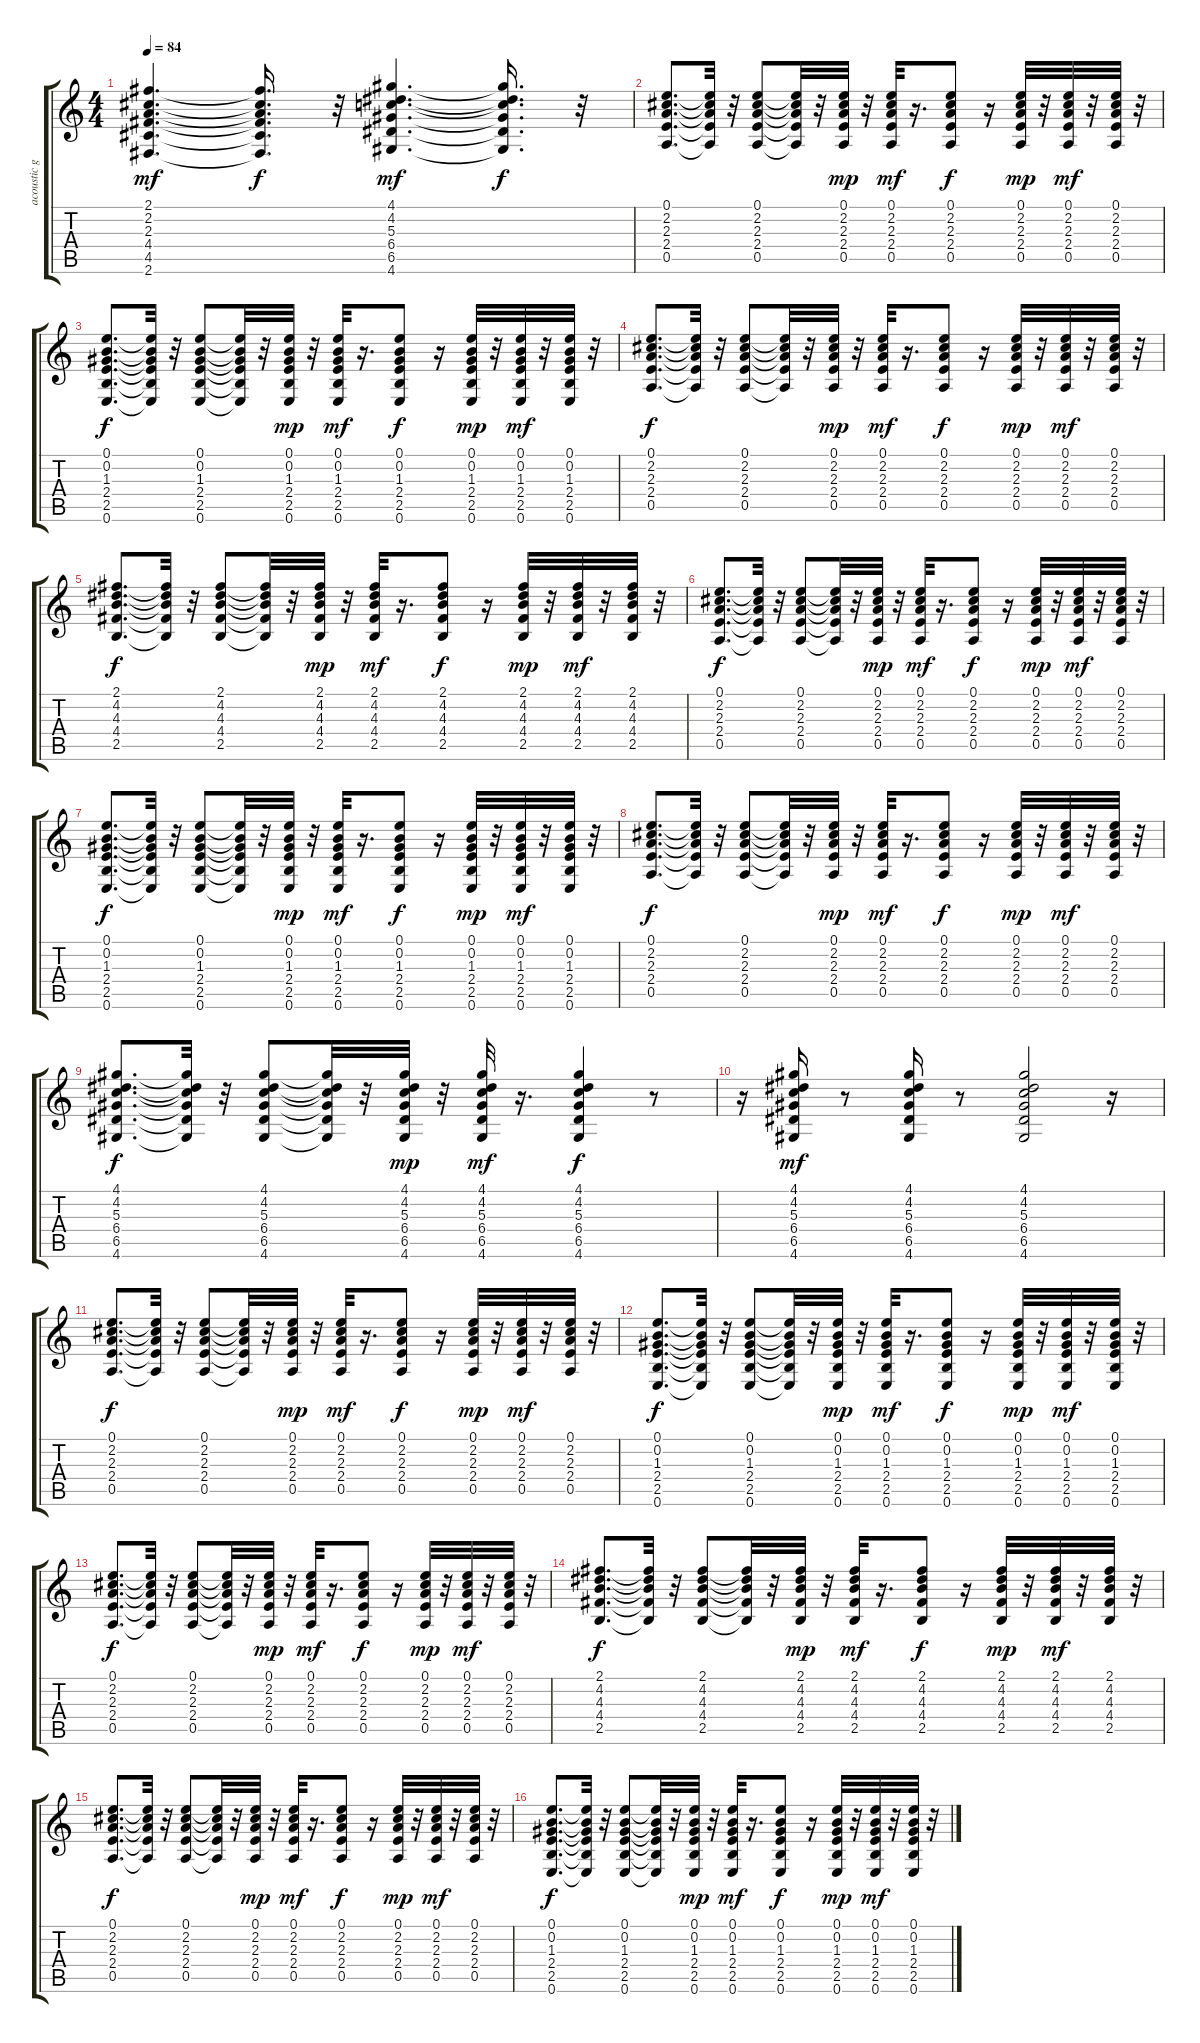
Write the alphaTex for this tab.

\track ("acoustic guitar" "acoustic g") {instrument acousticguitarsteel}
\staff {score tabs}
\tuning (E4 B3 G3 D3 A2 E2) {hide}
\ts (4 4)
\tempo 84
\clef g2
\ks c
(2.1 2.2 2.3 4.4 4.5 2.6).4{d dy mf} (2.1{t} 2.2{t} 2.3{t} 4.4{t} 4.5{t} 2.6{t}).16{d dy f} r.32 (4.1 4.2 5.3 6.4 6.5 4.6).4{d dy mf} (4.1{t} 4.2{t} 5.3{t} 6.4{t} 6.5{t} 4.6{t}).16{d dy f} r.32 |
(0.1 2.2 2.3 2.4 0.5).8{d} (0.1{t} 2.2{t} 2.3{t} 2.4{t} 0.5{t}).32 r.32 (0.1 2.2 2.3 2.4 0.5).8 (0.1{t} 2.2{t} 2.3{t} 2.4{t} 0.5{t}).32 r.32 (0.1 2.2 2.3 2.4 0.5).32{dy mp} r.32 (0.1 2.2 2.3 2.4 0.5).32{dy mf} r.16{d} (0.1 2.2 2.3 2.4 0.5).8{dy f} r.16 (0.1 2.2 2.3 2.4 0.5).32{dy mp} r.32 (0.1 2.2 2.3 2.4 0.5).32{dy mf} r.32 (0.1 2.2 2.3 2.4 0.5).32 r.32 |
(0.1 0.2 1.3 2.4 2.5 0.6).8{d dy f} (0.1{t} 0.2{t} 1.3{t} 2.4{t} 2.5{t} 0.6{t}).32 r.32 (0.1 0.2 1.3 2.4 2.5 0.6).8 (0.1{t} 0.2{t} 1.3{t} 2.4{t} 2.5{t} 0.6{t}).32 r.32 (0.1 0.2 1.3 2.4 2.5 0.6).32{dy mp} r.32 (0.1 0.2 1.3 2.4 2.5 0.6).32{dy mf} r.16{d} (0.1 0.2 1.3 2.4 2.5 0.6).8{dy f} r.16 (0.1 0.2 1.3 2.4 2.5 0.6).32{dy mp} r.32 (0.1 0.2 1.3 2.4 2.5 0.6).32{dy mf} r.32 (0.1 0.2 1.3 2.4 2.5 0.6).32 r.32 |
(0.1 2.2 2.3 2.4 0.5).8{d dy f} (0.1{t} 2.2{t} 2.3{t} 2.4{t} 0.5{t}).32 r.32 (0.1 2.2 2.3 2.4 0.5).8 (0.1{t} 2.2{t} 2.3{t} 2.4{t} 0.5{t}).32 r.32 (0.1 2.2 2.3 2.4 0.5).32{dy mp} r.32 (0.1 2.2 2.3 2.4 0.5).32{dy mf} r.16{d} (0.1 2.2 2.3 2.4 0.5).8{dy f} r.16 (0.1 2.2 2.3 2.4 0.5).32{dy mp} r.32 (0.1 2.2 2.3 2.4 0.5).32{dy mf} r.32 (0.1 2.2 2.3 2.4 0.5).32 r.32 |
(2.1 4.2 4.3 4.4 2.5).8{d dy f} (2.1{t} 4.2{t} 4.3{t} 4.4{t} 2.5{t}).32 r.32 (2.1 4.2 4.3 4.4 2.5).8 (2.1{t} 4.2{t} 4.3{t} 4.4{t} 2.5{t}).32 r.32 (2.1 4.2 4.3 4.4 2.5).32{dy mp} r.32 (2.1 4.2 4.3 4.4 2.5).32{dy mf} r.16{d} (2.1 4.2 4.3 4.4 2.5).8{dy f} r.16 (2.1 4.2 4.3 4.4 2.5).32{dy mp} r.32 (2.1 4.2 4.3 4.4 2.5).32{dy mf} r.32 (2.1 4.2 4.3 4.4 2.5).32 r.32 |
(0.1 2.2 2.3 2.4 0.5).8{d dy f} (0.1{t} 2.2{t} 2.3{t} 2.4{t} 0.5{t}).32 r.32 (0.1 2.2 2.3 2.4 0.5).8 (0.1{t} 2.2{t} 2.3{t} 2.4{t} 0.5{t}).32 r.32 (0.1 2.2 2.3 2.4 0.5).32{dy mp} r.32 (0.1 2.2 2.3 2.4 0.5).32{dy mf} r.16{d} (0.1 2.2 2.3 2.4 0.5).8{dy f} r.16 (0.1 2.2 2.3 2.4 0.5).32{dy mp} r.32 (0.1 2.2 2.3 2.4 0.5).32{dy mf} r.32 (0.1 2.2 2.3 2.4 0.5).32 r.32 |
(0.1 0.2 1.3 2.4 2.5 0.6).8{d dy f} (0.1{t} 0.2{t} 1.3{t} 2.4{t} 2.5{t} 0.6{t}).32 r.32 (0.1 0.2 1.3 2.4 2.5 0.6).8 (0.1{t} 0.2{t} 1.3{t} 2.4{t} 2.5{t} 0.6{t}).32 r.32 (0.1 0.2 1.3 2.4 2.5 0.6).32{dy mp} r.32 (0.1 0.2 1.3 2.4 2.5 0.6).32{dy mf} r.16{d} (0.1 0.2 1.3 2.4 2.5 0.6).8{dy f} r.16 (0.1 0.2 1.3 2.4 2.5 0.6).32{dy mp} r.32 (0.1 0.2 1.3 2.4 2.5 0.6).32{dy mf} r.32 (0.1 0.2 1.3 2.4 2.5 0.6).32 r.32 |
(0.1 2.2 2.3 2.4 0.5).8{d dy f} (0.1{t} 2.2{t} 2.3{t} 2.4{t} 0.5{t}).32 r.32 (0.1 2.2 2.3 2.4 0.5).8 (0.1{t} 2.2{t} 2.3{t} 2.4{t} 0.5{t}).32 r.32 (0.1 2.2 2.3 2.4 0.5).32{dy mp} r.32 (0.1 2.2 2.3 2.4 0.5).32{dy mf} r.16{d} (0.1 2.2 2.3 2.4 0.5).8{dy f} r.16 (0.1 2.2 2.3 2.4 0.5).32{dy mp} r.32 (0.1 2.2 2.3 2.4 0.5).32{dy mf} r.32 (0.1 2.2 2.3 2.4 0.5).32 r.32 |
(4.1 4.2 5.3 6.4 6.5 4.6).8{d dy f} (4.1{t} 4.2{t} 5.3{t} 6.4{t} 6.5{t} 4.6{t}).32 r.32 (4.1 4.2 5.3 6.4 6.5 4.6).8 (4.1{t} 4.2{t} 5.3{t} 6.4{t} 6.5{t} 4.6{t}).32 r.32 (4.1 4.2 5.3 6.4 6.5 4.6).32{dy mp} r.32 (4.1 4.2 5.3 6.4 6.5 4.6).32{dy mf} r.16{d} (4.1 4.2 5.3 6.4 6.5 4.6).4{dy f} r.8 |
r.16 (4.1 4.2 5.3 6.4 6.5 4.6).16{dy mf} r.8 (4.1 4.2 5.3 6.4 6.5 4.6).16 r.8 (4.1 4.2 5.3 6.4 6.5 4.6).2 r.16 |
(0.1 2.2 2.3 2.4 0.5).8{d dy f} (0.1{t} 2.2{t} 2.3{t} 2.4{t} 0.5{t}).32 r.32 (0.1 2.2 2.3 2.4 0.5).8 (0.1{t} 2.2{t} 2.3{t} 2.4{t} 0.5{t}).32 r.32 (0.1 2.2 2.3 2.4 0.5).32{dy mp} r.32 (0.1 2.2 2.3 2.4 0.5).32{dy mf} r.16{d} (0.1 2.2 2.3 2.4 0.5).8{dy f} r.16 (0.1 2.2 2.3 2.4 0.5).32{dy mp} r.32 (0.1 2.2 2.3 2.4 0.5).32{dy mf} r.32 (0.1 2.2 2.3 2.4 0.5).32 r.32 |
(0.1 0.2 1.3 2.4 2.5 0.6).8{d dy f} (0.1{t} 0.2{t} 1.3{t} 2.4{t} 2.5{t} 0.6{t}).32 r.32 (0.1 0.2 1.3 2.4 2.5 0.6).8 (0.1{t} 0.2{t} 1.3{t} 2.4{t} 2.5{t} 0.6{t}).32 r.32 (0.1 0.2 1.3 2.4 2.5 0.6).32{dy mp} r.32 (0.1 0.2 1.3 2.4 2.5 0.6).32{dy mf} r.16{d} (0.1 0.2 1.3 2.4 2.5 0.6).8{dy f} r.16 (0.1 0.2 1.3 2.4 2.5 0.6).32{dy mp} r.32 (0.1 0.2 1.3 2.4 2.5 0.6).32{dy mf} r.32 (0.1 0.2 1.3 2.4 2.5 0.6).32 r.32 |
(0.1 2.2 2.3 2.4 0.5).8{d dy f} (0.1{t} 2.2{t} 2.3{t} 2.4{t} 0.5{t}).32 r.32 (0.1 2.2 2.3 2.4 0.5).8 (0.1{t} 2.2{t} 2.3{t} 2.4{t} 0.5{t}).32 r.32 (0.1 2.2 2.3 2.4 0.5).32{dy mp} r.32 (0.1 2.2 2.3 2.4 0.5).32{dy mf} r.16{d} (0.1 2.2 2.3 2.4 0.5).8{dy f} r.16 (0.1 2.2 2.3 2.4 0.5).32{dy mp} r.32 (0.1 2.2 2.3 2.4 0.5).32{dy mf} r.32 (0.1 2.2 2.3 2.4 0.5).32 r.32 |
(2.1 4.2 4.3 4.4 2.5).8{d dy f} (2.1{t} 4.2{t} 4.3{t} 4.4{t} 2.5{t}).32 r.32 (2.1 4.2 4.3 4.4 2.5).8 (2.1{t} 4.2{t} 4.3{t} 4.4{t} 2.5{t}).32 r.32 (2.1 4.2 4.3 4.4 2.5).32{dy mp} r.32 (2.1 4.2 4.3 4.4 2.5).32{dy mf} r.16{d} (2.1 4.2 4.3 4.4 2.5).8{dy f} r.16 (2.1 4.2 4.3 4.4 2.5).32{dy mp} r.32 (2.1 4.2 4.3 4.4 2.5).32{dy mf} r.32 (2.1 4.2 4.3 4.4 2.5).32 r.32 |
(0.1 2.2 2.3 2.4 0.5).8{d dy f} (0.1{t} 2.2{t} 2.3{t} 2.4{t} 0.5{t}).32 r.32 (0.1 2.2 2.3 2.4 0.5).8 (0.1{t} 2.2{t} 2.3{t} 2.4{t} 0.5{t}).32 r.32 (0.1 2.2 2.3 2.4 0.5).32{dy mp} r.32 (0.1 2.2 2.3 2.4 0.5).32{dy mf} r.16{d} (0.1 2.2 2.3 2.4 0.5).8{dy f} r.16 (0.1 2.2 2.3 2.4 0.5).32{dy mp} r.32 (0.1 2.2 2.3 2.4 0.5).32{dy mf} r.32 (0.1 2.2 2.3 2.4 0.5).32 r.32 |
(0.1 0.2 1.3 2.4 2.5 0.6).8{d dy f} (0.1{t} 0.2{t} 1.3{t} 2.4{t} 2.5{t} 0.6{t}).32 r.32 (0.1 0.2 1.3 2.4 2.5 0.6).8 (0.1{t} 0.2{t} 1.3{t} 2.4{t} 2.5{t} 0.6{t}).32 r.32 (0.1 0.2 1.3 2.4 2.5 0.6).32{dy mp} r.32 (0.1 0.2 1.3 2.4 2.5 0.6).32{dy mf} r.16{d} (0.1 0.2 1.3 2.4 2.5 0.6).8{dy f} r.16 (0.1 0.2 1.3 2.4 2.5 0.6).32{dy mp} r.32 (0.1 0.2 1.3 2.4 2.5 0.6).32{dy mf} r.32 (0.1 0.2 1.3 2.4 2.5 0.6).32 r.32
